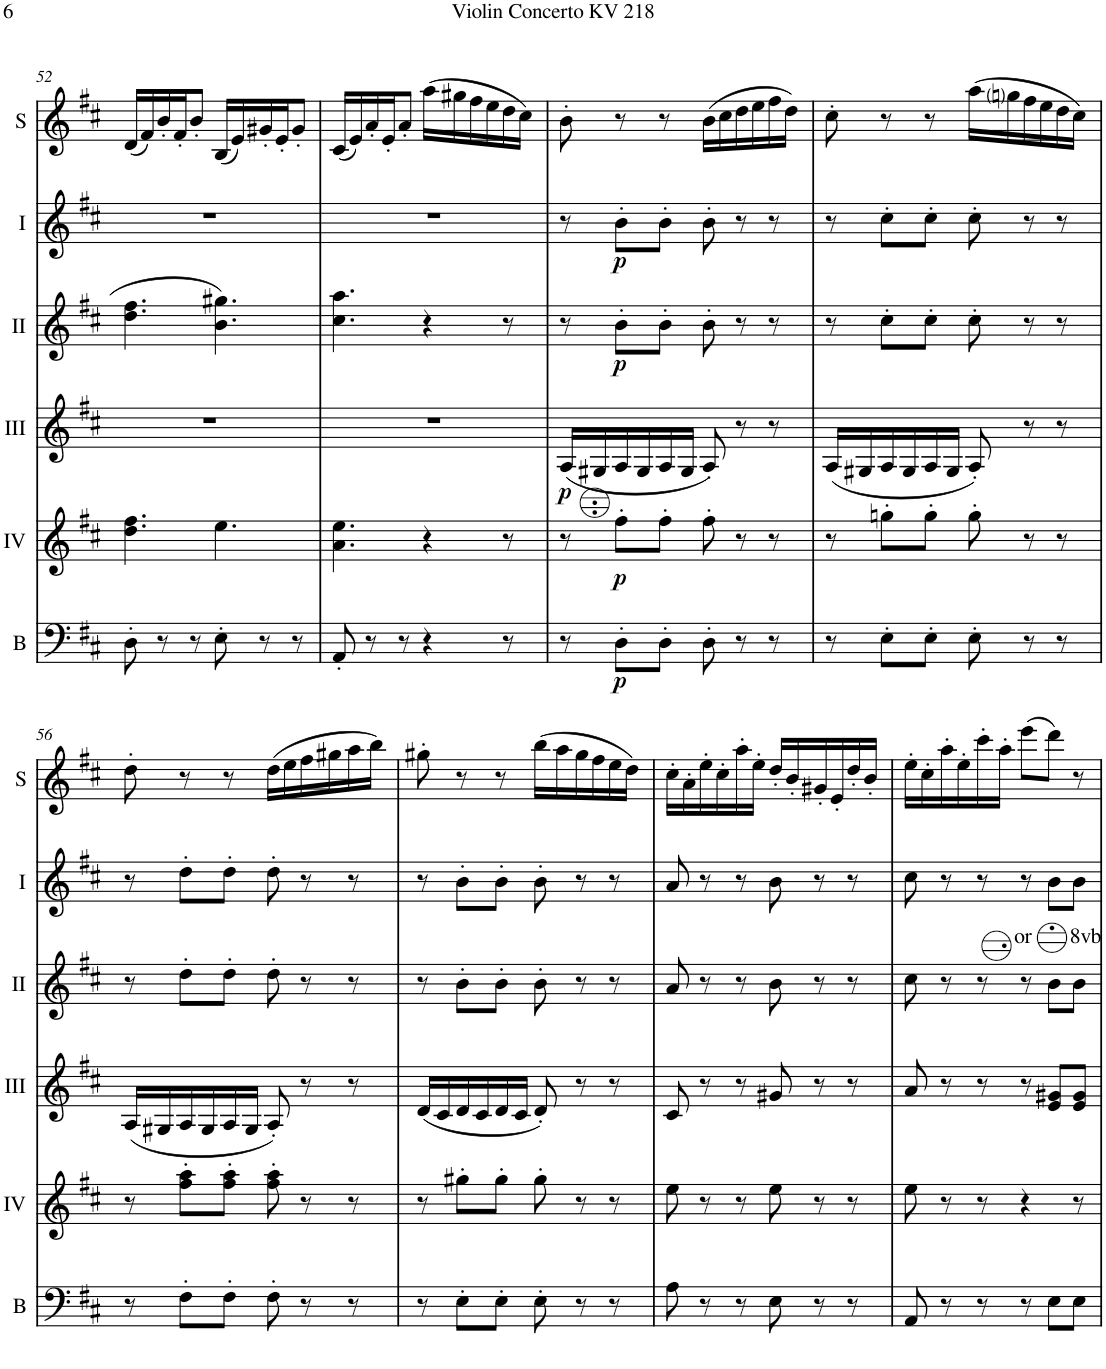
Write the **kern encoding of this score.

**kern	**dynam	**kern	**dynam	**kern	**dynam	**kern	**dynam	**kern	**dynam	**kern
*part6	*part6	*part5	*part5	*part4	*part4	*part3	*part3	*part2	*part2	*part1
*staff6	*staff6	*staff5	*staff5	*staff4	*staff4	*staff3	*staff3	*staff2	*staff2	*staff1
*I"Bass	*	*I"Acc. 4	*	*I"Acc. 3	*	*I"Acc. 2	*	*I"Acc. 1	*	*I"Solo
*I'B	*	*	*	*	*	*	*	*	*	*I'S
!!LO:PB:g=z
*clefF4	*	*clefG2	*	*clefG2	*	*clefG2	*	*clefG2	*	*clefG2
*Trd7c12	*	*Trd7c12	*	*	*	*	*	*	*	*
*k[f#c#]	*	*k[f#c#]	*	*k[f#c#]	*	*k[f#c#]	*	*k[f#c#]	*	*k[f#c#]
*M6/8	*	*M6/8	*	*M6/8	*	*M6/8	*	*M6/8	*	*M6/8
=52	=52	=52	=52	=52	=52	=52	=52	=52	=52	=52
8D'\	.	4.dd\ 4.ff#\	.	2.r	.	4.dd\ 4.ff#\	.	2.r	.	(16d/LL
.	.	.	.	.	.	.	.	.	.	16f#/)
8r	.	.	.	.	.	.	.	.	.	16b'/
.	.	.	.	.	.	.	.	.	.	16f#'/J
8r	.	.	.	.	.	.	.	.	.	8b'/J
8E'\	.	4.ee\	.	.	.	4.b\ 4.gg#X\	.	.	.	(16B/LL
.	.	.	.	.	.	.	.	.	.	16e/)
8r	.	.	.	.	.	.	.	.	.	16g#X'/
.	.	.	.	.	.	.	.	.	.	16e'/J
8r	.	.	.	.	.	.	.	.	.	8g#'/J
=53	=53	=53	=53	=53	=53	=53	=53	=53	=53	=53
8AA'/	.	4.a\ 4.ee\	.	2.r	.	4.cc#\ 4.aa\	.	2.r	.	(16c#/LL
.	.	.	.	.	.	.	.	.	.	16e/)
8r	.	.	.	.	.	.	.	.	.	16a'/
.	.	.	.	.	.	.	.	.	.	16e'/J
8r	.	.	.	.	.	.	.	.	.	8a'/J
4r	.	4r	.	.	.	4r	.	.	.	(16aa\LL
.	.	.	.	.	.	.	.	.	.	16gg#X\
.	.	.	.	.	.	.	.	.	.	16ff#\
.	.	.	.	.	.	.	.	.	.	16ee\
8r	.	8r	.	.	.	8r	.	.	.	16dd\
.	.	.	.	.	.	.	.	.	.	16cc#\JJ)
=54	=54	=54	=54	=54	=54	=54	=54	=54	=54	=54
!	!	!	!	!	!LO:DY:b	!	!	!	!	!
8r	.	8r	.	(16A/LL	p	8r	.	8r	.	8b'\
.	.	.	.	16G#X/	.	.	.	.	.	.
!	!LO:DY:b	!	!LO:DY:b	!	!	!	!LO:DY:b	!	!LO:DY:b	!
8D'\L	p	8ff#'\L	p	16A/	.	8b'\L	p	8b'\L	p	8r
.	.	.	.	16G#/	.	.	.	.	.	.
8D'\J	.	8ff#'\J	.	16A/	.	8b'\J	.	8b'\J	.	8r
.	.	.	.	16G#/JJ	.	.	.	.	.	.
8D'\	.	8ff#'\	.	8A'/)	.	8b'\	.	8b'\	.	(16b\LL
.	.	.	.	.	.	.	.	.	.	16cc#\
8r	.	8r	.	8r	.	8r	.	8r	.	16dd\
.	.	.	.	.	.	.	.	.	.	16ee\
8r	.	8r	.	8r	.	8r	.	8r	.	16ff#\
.	.	.	.	.	.	.	.	.	.	16dd\JJ)
=55	=55	=55	=55	=55	=55	=55	=55	=55	=55	=55
8r	.	8r	.	(16A/LL	.	8r	.	8r	.	8cc#'\
.	.	.	.	16G#X/	.	.	.	.	.	.
8E'\L	.	8ggn'\L	.	16A/	.	8cc#'\L	.	8cc#'\L	.	8r
.	.	.	.	16G#/	.	.	.	.	.	.
8E'\J	.	8gg'\J	.	16A/	.	8cc#'\J	.	8cc#'\J	.	8r
.	.	.	.	16G#/JJ	.	.	.	.	.	.
8E'\	.	8gg'\	.	8A'/)	.	8cc#'\	.	8cc#'\	.	(16aa\LL
.	.	.	.	.	.	.	.	.	.	16ggni\
8r	.	8r	.	8r	.	8r	.	8r	.	16ff#\
.	.	.	.	.	.	.	.	.	.	16ee\
8r	.	8r	.	8r	.	8r	.	8r	.	16dd\
.	.	.	.	.	.	.	.	.	.	16cc#\JJ)
!!LO:LB:g=z
=56	=56	=56	=56	=56	=56	=56	=56	=56	=56	=56
8r	.	8r	.	(16A/LL	.	8r	.	8r	.	8dd'\
.	.	.	.	16G#X/	.	.	.	.	.	.
8F#'\L	.	8ff#\' 8aa\'L	.	16A/	.	8dd'\L	.	8dd'\L	.	8r
.	.	.	.	16G#/	.	.	.	.	.	.
8F#'\J	.	8ff#\' 8aa\'J	.	16A/	.	8dd'\J	.	8dd'\J	.	8r
.	.	.	.	16G#/JJ	.	.	.	.	.	.
8F#'\	.	8ff#\' 8aa\'	.	8A'/)	.	8dd'\	.	8dd'\	.	(16dd\LL
.	.	.	.	.	.	.	.	.	.	16ee\
8r	.	8r	.	8r	.	8r	.	8r	.	16ff#\
.	.	.	.	.	.	.	.	.	.	16gg#X\
8r	.	8r	.	8r	.	8r	.	8r	.	16aa\
.	.	.	.	.	.	.	.	.	.	16bb\JJ)
=57	=57	=57	=57	=57	=57	=57	=57	=57	=57	=57
8r	.	8r	.	(16d/LL	.	8r	.	8r	.	8gg#X'\
.	.	.	.	16c#/	.	.	.	.	.	.
8E'\L	.	8gg#X'\L	.	16d/	.	8b'\L	.	8b'\L	.	8r
.	.	.	.	16c#/	.	.	.	.	.	.
8E'\J	.	8gg#'\J	.	16d/	.	8b'\J	.	8b'\J	.	8r
.	.	.	.	16c#/JJ	.	.	.	.	.	.
8E'\	.	8gg#'\	.	8d'/)	.	8b'\	.	8b'\	.	(16bb\LL
.	.	.	.	.	.	.	.	.	.	16aa\
8r	.	8r	.	8r	.	8r	.	8r	.	16gg#\
.	.	.	.	.	.	.	.	.	.	16ff#\
8r	.	8r	.	8r	.	8r	.	8r	.	16ee\
.	.	.	.	.	.	.	.	.	.	16dd\JJ)
=58	=58	=58	=58	=58	=58	=58	=58	=58	=58	=58
8A\	.	8ee\	.	8c#/	.	8a/	.	8a/	.	16cc#'\LL
.	.	.	.	.	.	.	.	.	.	16a'\
8r	.	8r	.	8r	.	8r	.	8r	.	16ee'\
.	.	.	.	.	.	.	.	.	.	16cc#'\
8r	.	8r	.	8r	.	8r	.	8r	.	16aa'\
.	.	.	.	.	.	.	.	.	.	16ee'\JJ
8E\	.	8ee\	.	8g#X/	.	8b\	.	8b\	.	16dd'/LL
.	.	.	.	.	.	.	.	.	.	16b'/
8r	.	8r	.	8r	.	8r	.	8r	.	16g#X'/
.	.	.	.	.	.	.	.	.	.	16e'/
8r	.	8r	.	8r	.	8r	.	8r	.	16dd'/
.	.	.	.	.	.	.	.	.	.	16b'/JJ
=59	=59	=59	=59	=59	=59	=59	=59	=59	=59	=59
8AA/	.	8ee\	.	8a/	.	8cc#\	.	8cc#\	.	16ee'\LL
.	.	.	.	.	.	.	.	.	.	16cc#'\
8r	.	8r	.	8r	.	8r	.	8r	.	16aa'\
.	.	.	.	.	.	.	.	.	.	16ee'\
8r	.	8r	.	8r	.	8r	.	8r	.	16ccc#'\
.	.	.	.	.	.	.	.	.	.	16aa'\JJ
8r	.	4r	.	8r	.	8r	.	8r	.	(8eee\L
!	!	!	!	!	!	!LO:TX:a:t=or       8vb	!	!	!	!
8E\L	.	.	.	8e/ 8g#X/L	.	8b\L	.	8b\L	.	8ddd\J)
8E\J	.	8r	.	8e/ 8g#/J	.	8b\J	.	8b\J	.	8r
=	=	=	=	=	=	=	=	=	=	=
*-	*-	*-	*-	*-	*-	*-	*-	*-	*-	*-
